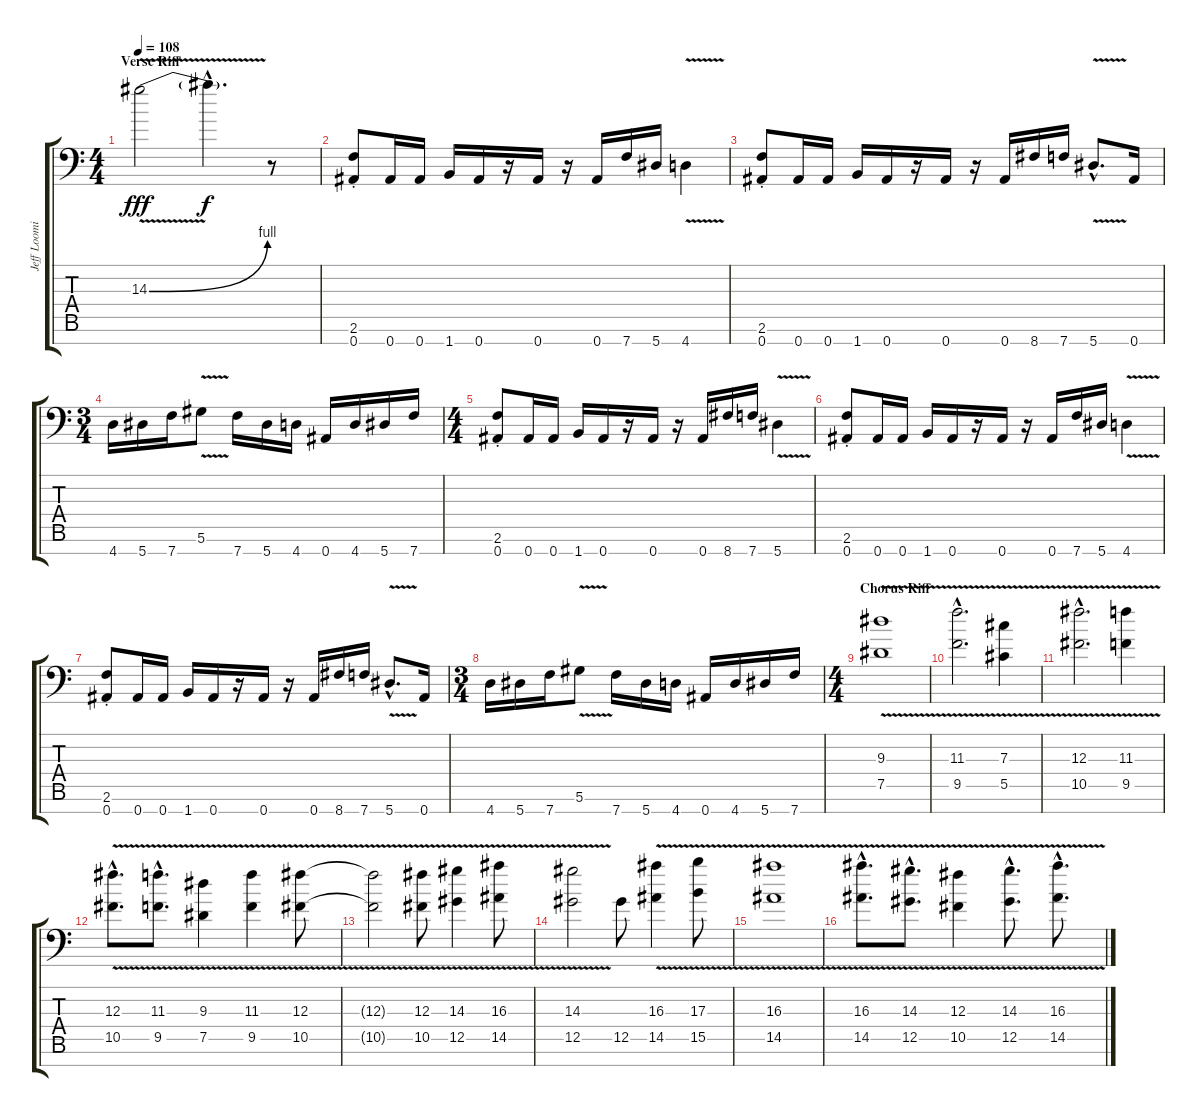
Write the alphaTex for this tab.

\track ("Jeff Loomis Lead" "Jeff Loomi") {instrument distortionguitar}
\staff {score tabs}
\tuning (Eb4 Bb3 Gb3 Db3 Ab2 Eb2 Bb1) {hide}
\ts (4 4)
\section ("" "Verse Riff")
\tempo 108
\clef f4
\ks c
14.3{be (bend 0 0 60 4) v}.2{dy fff} 14.3{hac t}.4{d dy f} r.8 |
(2.6{st} 0.7{st}).8 0.7.16 0.7.16 1.7.16 0.7.16 r.16 0.7.16 r.16 0.7.16 7.7.16 5.7.16 4.7{v}.4 |
(2.6{st} 0.7{st}).8 0.7.16 0.7.16 1.7.16 0.7.16 r.16 0.7.16 r.16 0.7.16 8.7.16 7.7.16 5.7{v hac}.8{d} 0.7.16 |
\ts (3 4)
4.7.16 5.7.16 7.7.16 5.6{v}.8{volume 13 instrument guitarharmonics} 7.7.16{volume 16 instrument distortionguitar} 5.7.16 4.7.16 0.7.16 4.7.16 5.7.16 7.7.16 |
\ts (4 4)
(2.6{st} 0.7{st}).8 0.7.16 0.7.16 1.7.16 0.7.16 r.16 0.7.16 r.16 0.7.16 8.7.16 7.7.16 5.7{v}.4 |
(2.6{st} 0.7{st}).8 0.7.16 0.7.16 1.7.16 0.7.16 r.16 0.7.16 r.16 0.7.16 7.7.16 5.7.16 4.7{v}.4 |
(2.6{st} 0.7{st}).8 0.7.16 0.7.16 1.7.16 0.7.16 r.16 0.7.16 r.16 0.7.16 8.7.16 7.7.16 5.7{v hac}.8{d} 0.7.16 |
\ts (3 4)
4.7.16 5.7.16 7.7.16 5.6{v}.8{volume 13 instrument guitarharmonics} 7.7.16{volume 16 instrument distortionguitar} 5.7.16 4.7.16 0.7.16 4.7.16 5.7.16 7.7.16 |
\ts (4 4)
\section ("" "Chorus Riff")
(9.3{v} 7.5{v}).1 |
(11.3{v hac} 9.5{v hac}).2{d} (7.3{v} 5.5{v}).4 |
(12.3{v hac} 10.5{v hac}).2{d} (11.3{v} 9.5{v}).4 |
(12.3{v hac} 10.5{v hac}).8{d} (11.3{v hac} 9.5{v hac}).8{d} (9.3{v} 7.5{v}).4 (11.3{v} 9.5{v}).4 (12.3{v} 10.5{v}).8 |
(12.3{t} 10.5{t}).2 (12.3{v} 10.5{v}).8 (14.3{v} 12.5{v}).4 (16.3{v} 14.5{v}).8 |
(14.3{v} 12.5{v}).2 12.5.8 (16.3{v} 14.5{v}).4 (17.3{v} 15.5{v}).8 |
(16.3{v} 14.5{v}).1 |
(16.3{v hac} 14.5{v hac}).8{d} (14.3{v hac} 12.5{v hac}).8{d} (12.3{v} 10.5{v}).4 (14.3{v hac} 12.5{v hac}).8{d} (16.3{hac} 14.5{v hac}).8{d}
